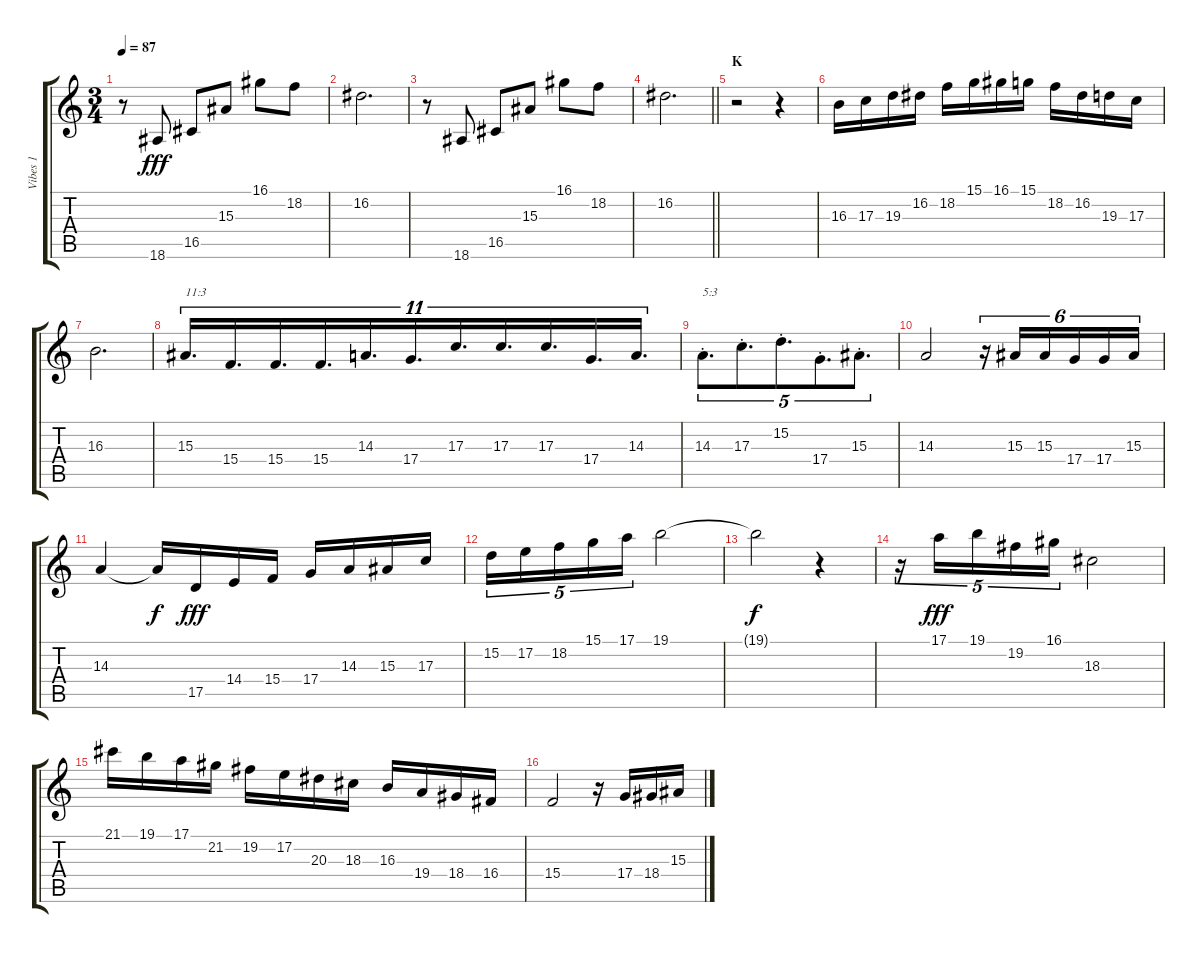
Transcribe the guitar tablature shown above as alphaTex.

\track ("Vibes 1" "Vibes 1") {instrument vibraphone}
\staff {score tabs}
\tuning (E4 B3 G3 D3 A2 E2) {hide}
\ts (3 4)
\tempo 87
\clef g2
\ks c
r.8{dy fff} 18.6.8 16.5.8 15.3.8 16.1.8 18.2.8 |
16.2.2{d} |
r.8 18.6.8 16.5.8 15.3.8 16.1.8 18.2.8 |
\barLineRight lightlight
16.2.2{d} |
\section ("" "K")
r.2 r.4 |
16.3.16 17.3.16 19.3.16 16.2.16 18.2.16 15.1.16 16.1.16 15.1.16 18.2.16 16.2.16 19.3.16 17.3.16 |
16.3.2{d} |
15.3.16{d tu (11 8) txt "11:3"} 15.4.16{d tu (11 8)} 15.4.16{d tu (11 8)} 15.4.16{d tu (11 8)} 14.3.16{d tu (11 8)} 17.4.16{d tu (11 8)} 17.3.16{d tu (11 8)} 17.3.16{d tu (11 8)} 17.3.16{d tu (11 8)} 17.4.16{d tu (11 8)} 14.3.16{d tu (11 8)} |
14.3{st}.8{d tu (5 4) txt "5:3"} 17.3{st}.8{d tu (5 4)} 15.2{st}.8{d tu (5 4)} 17.4{st}.8{d tu (5 4)} 15.3{st}.8{d tu (5 4)} |
14.3.2 r.16{tu (6 4)} 15.3.16{tu (6 4)} 15.3.16{tu (6 4)} 17.4.16{tu (6 4)} 17.4.16{tu (6 4)} 15.3.16{tu (6 4)} |
14.3.4 14.3{t}.16{dy f} 17.5.16{dy fff} 14.4.16 15.4.16 17.4.16 14.3.16 15.3.16 17.3.16 |
15.2.16{tu (5 4)} 17.2.16{tu (5 4)} 18.2.16{tu (5 4)} 15.1.16{tu (5 4)} 17.1.16{tu (5 4)} 19.1.2 |
19.1{t}.2{dy f} r.4 |
r.16{tu (5 4)} 17.1.16{tu (5 4) dy fff} 19.1.16{tu (5 4)} 19.2.16{tu (5 4)} 16.1.16{tu (5 4)} 18.3.2 |
21.1.16 19.1.16 17.1.16 21.2.16 19.2.16 17.2.16 20.3.16 18.3.16 16.3.16 19.4.16 18.4.16 16.4.16 |
15.4.2 r.16 17.4.16 18.4.16 15.3.16
